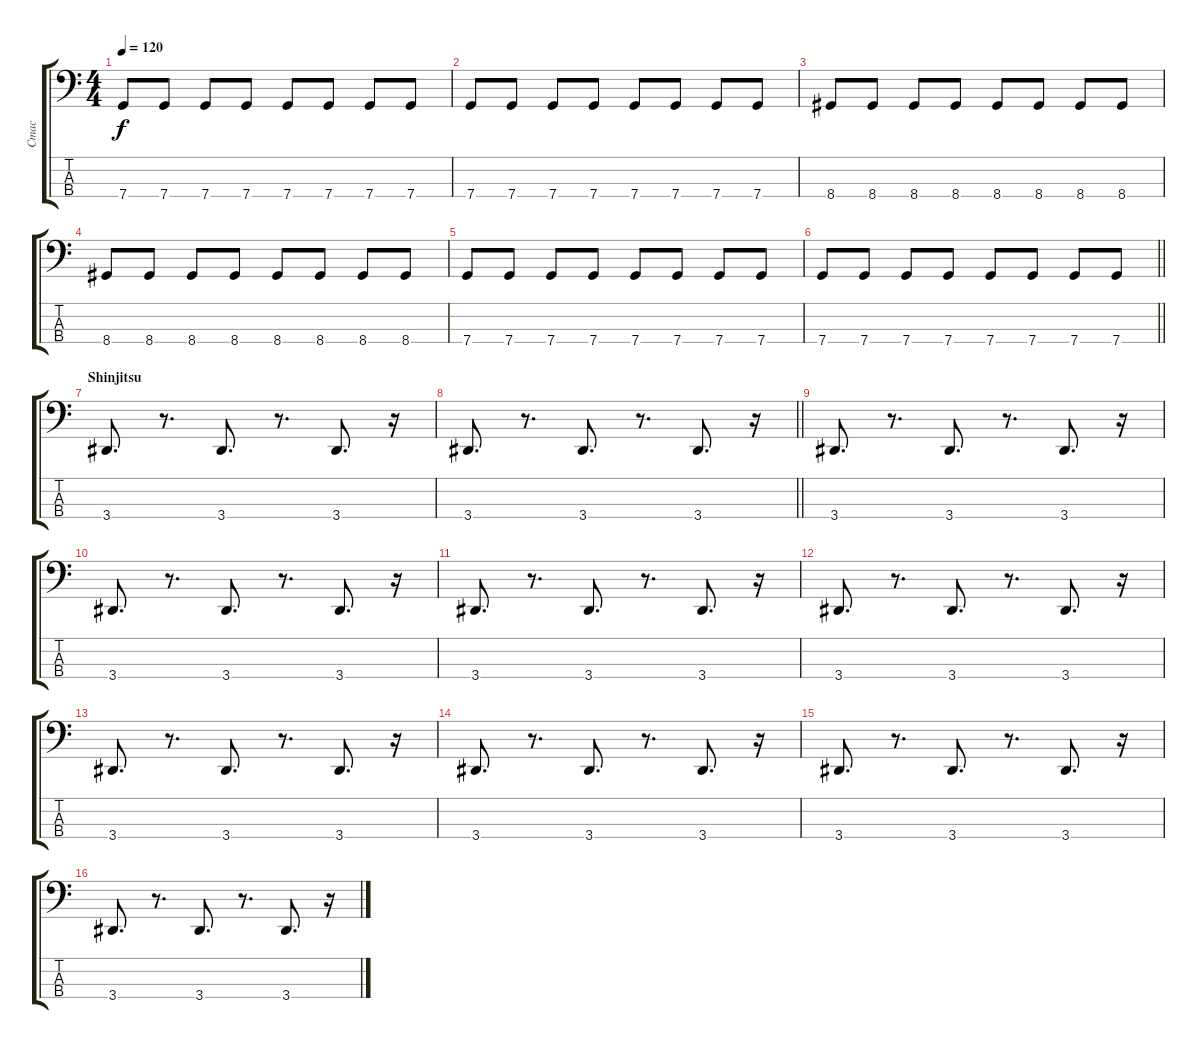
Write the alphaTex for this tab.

\track ("Стас" "Стас") {instrument electricbassfinger}
\staff {score tabs}
\tuning (F2 C2 G1 C1) {hide}
\ts (4 4)
\tempo 120
\clef f4
\ks c
7.4.8{dy f} 7.4.8 7.4.8 7.4.8 7.4.8 7.4.8 7.4.8 7.4.8 |
7.4.8 7.4.8 7.4.8 7.4.8 7.4.8 7.4.8 7.4.8 7.4.8 |
8.4.8 8.4.8 8.4.8 8.4.8 8.4.8 8.4.8 8.4.8 8.4.8 |
8.4.8 8.4.8 8.4.8 8.4.8 8.4.8 8.4.8 8.4.8 8.4.8 |
7.4.8 7.4.8 7.4.8 7.4.8 7.4.8 7.4.8 7.4.8 7.4.8 |
\barLineRight lightlight
7.4.8 7.4.8 7.4.8 7.4.8 7.4.8 7.4.8 7.4.8 7.4.8 |
\section ("" "Shinjitsu")
3.4.8{d} r.8{d} 3.4.8{d} r.8{d} 3.4.8{d} r.16 |
\barLineRight lightlight
3.4.8{d} r.8{d} 3.4.8{d} r.8{d} 3.4.8{d} r.16 |
3.4.8{d} r.8{d} 3.4.8{d} r.8{d} 3.4.8{d} r.16 |
3.4.8{d} r.8{d} 3.4.8{d} r.8{d} 3.4.8{d} r.16 |
3.4.8{d} r.8{d} 3.4.8{d} r.8{d} 3.4.8{d} r.16 |
3.4.8{d} r.8{d} 3.4.8{d} r.8{d} 3.4.8{d} r.16 |
3.4.8{d} r.8{d} 3.4.8{d} r.8{d} 3.4.8{d} r.16 |
3.4.8{d} r.8{d} 3.4.8{d} r.8{d} 3.4.8{d} r.16 |
3.4.8{d} r.8{d} 3.4.8{d} r.8{d} 3.4.8{d} r.16 |
3.4.8{d} r.8{d} 3.4.8{d} r.8{d} 3.4.8{d} r.16
